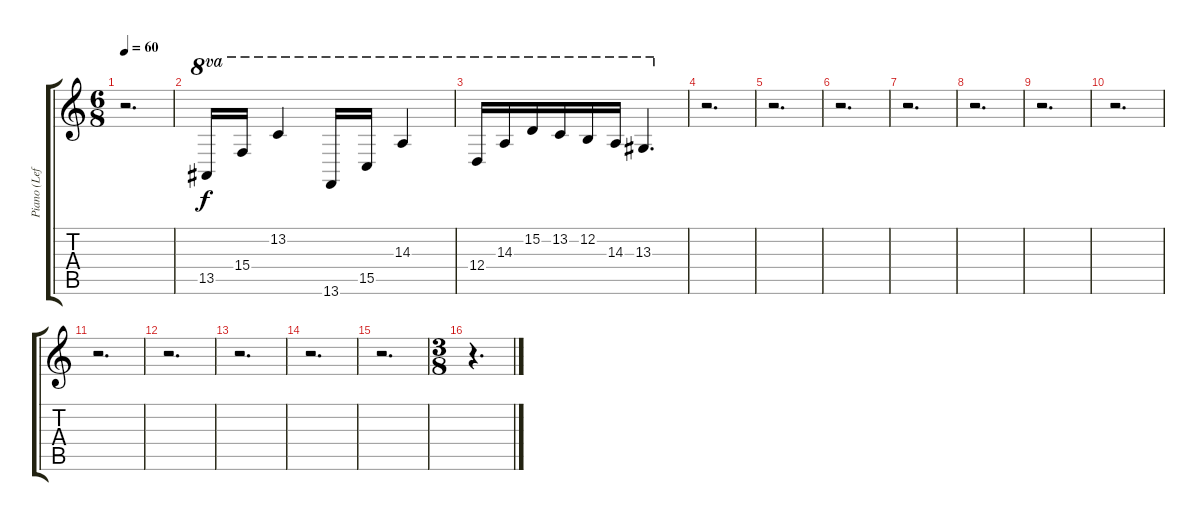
\track ("Piano (Left Hand)" "Piano (Lef") {instrument acousticgrandpiano}
\staff {score tabs}
\tuning (E4 B3 G3 D3 A2 E2) {hide}
\ts (6 8)
\tempo 60
\clef g2
\ks c
r.2{d dy f} |
13.5.16{ot 8va volume 16} 15.4.16{ot 8va} 13.2.4{ot 8va} 13.6.16{ot 8va} 15.5.16{ot 8va} 14.3.4{ot 8va} |
12.4.16{ot 8va} 14.3.16{ot 8va} 15.2.16{ot 8va} 13.2.16{ot 8va} 12.2.16{ot 8va} 14.3.16{ot 8va} 13.3.4{d ot 8va} |
r.2{d} |
r.2{d} |
r.2{d} |
r.2{d} |
r.2{d} |
r.2{d} |
r.2{d} |
r.2{d} |
r.2{d} |
r.2{d} |
r.2{d} |
r.2{d} |
\ts (3 8)
r.4{d}
